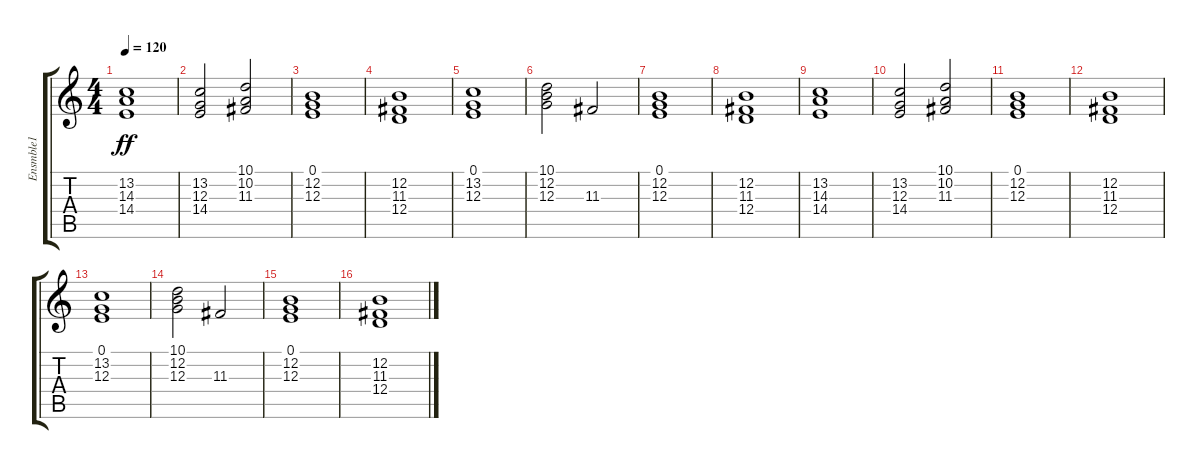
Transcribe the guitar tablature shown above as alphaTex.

\track ("Ensmble1" "Ensmble1") {instrument stringensemble1}
\staff {score tabs}
\tuning (E4 B3 G3 D3 A2 E2) {hide}
\ts (4 4)
\tempo 120
\clef g2
\ks c
(13.2 14.3 14.4).1{dy ff} |
(13.2 12.3 14.4).2 (10.1 10.2 11.3).2 |
(0.1 12.2 12.3).1 |
(12.2 11.3 12.4).1 |
(0.1 13.2 12.3).1 |
(10.1 12.2 12.3).2 11.3.2 |
(0.1 12.2 12.3).1 |
(12.2 11.3 12.4).1 |
(13.2 14.3 14.4).1 |
(13.2 12.3 14.4).2 (10.1 10.2 11.3).2 |
(0.1 12.2 12.3).1 |
(12.2 11.3 12.4).1 |
(0.1 13.2 12.3).1 |
(10.1 12.2 12.3).2 11.3.2 |
(0.1 12.2 12.3).1 |
(12.2 11.3 12.4).1
